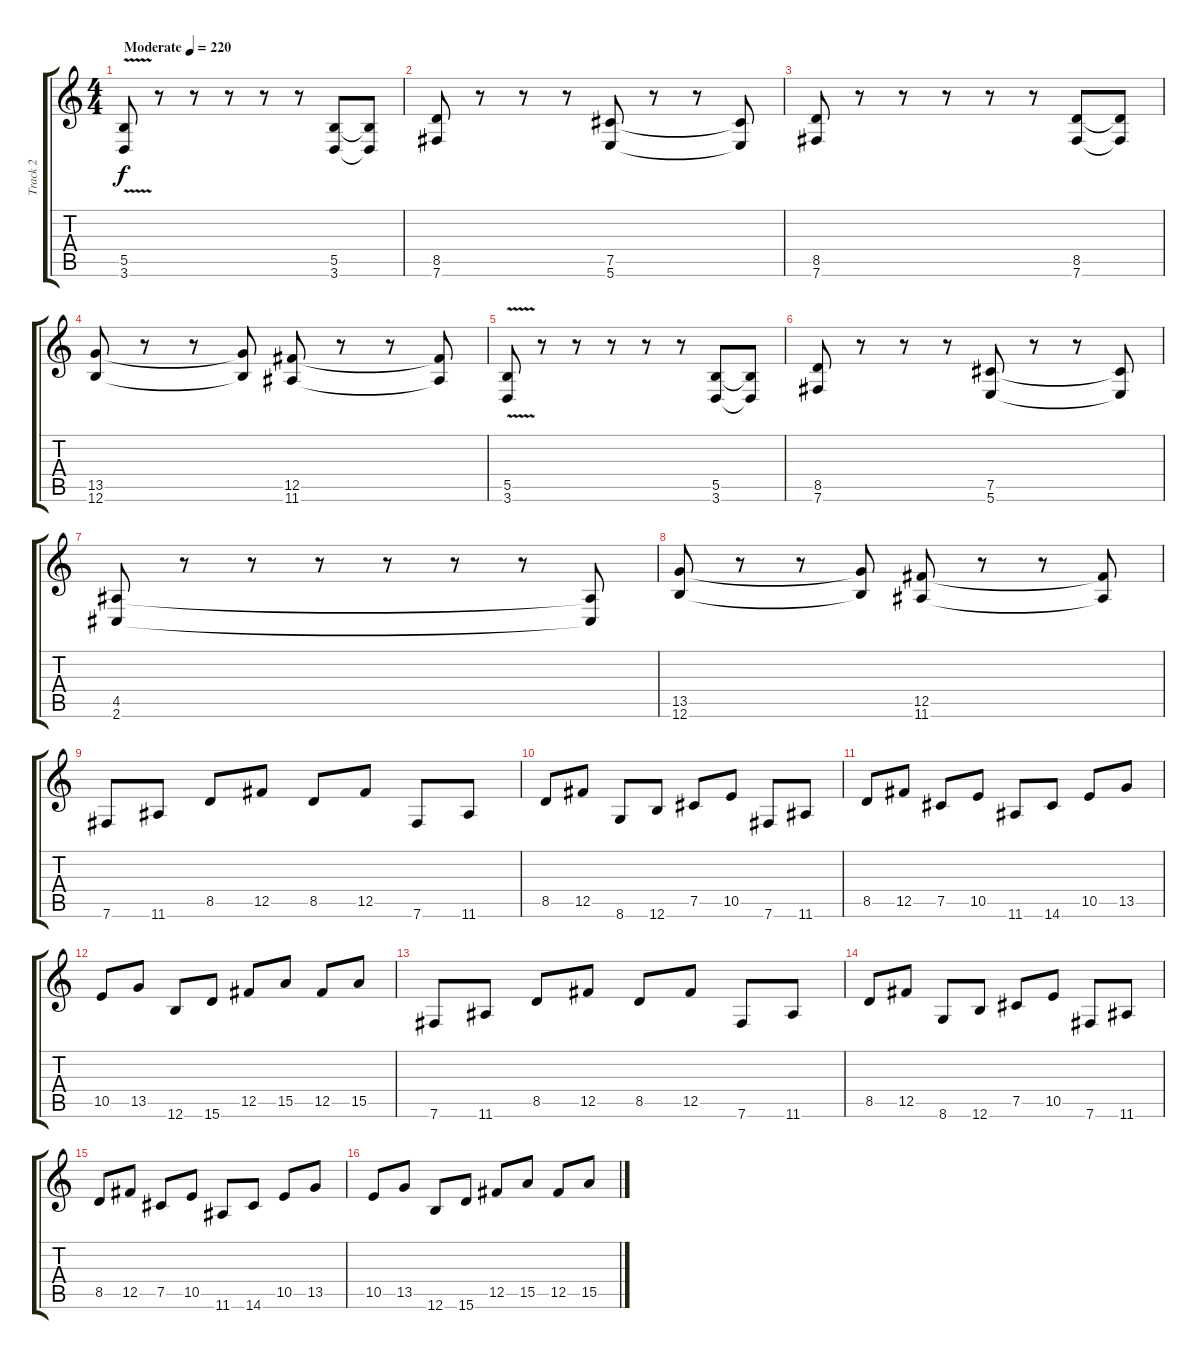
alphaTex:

\track ("Track 2" "Track 2") {instrument distortionguitar}
\staff {score tabs}
\tuning (Db4 Ab3 E3 B2 Gb2 B1) {hide}
\ts (4 4)
\tempo (220 "Moderate")
\clef g2
\ks c
(5.5 3.6{v}).8{dy f instrument distortionguitar} r.8 r.8 r.8 r.8 r.8 (5.5 3.6).8 (5.5{t} 3.6{t}).8 |
(8.5 7.6).8 r.8 r.8 r.8 (7.5 5.6).8 r.8 r.8 (7.5{t} 5.6{t}).8 |
(8.5 7.6).8 r.8 r.8 r.8 r.8 r.8 (8.5 7.6).8 (8.5{t} 7.6{t}).8 |
(13.5 12.6).8 r.8 r.8 (13.5{t} 12.6{t}).8 (12.5 11.6).8 r.8 r.8 (12.5{t} 11.6{t}).8 |
(5.5 3.6{v}).8 r.8 r.8 r.8 r.8 r.8 (5.5 3.6).8 (5.5{t} 3.6{t}).8 |
(8.5 7.6).8 r.8 r.8 r.8 (7.5 5.6).8 r.8 r.8 (7.5{t} 5.6{t}).8 |
(4.5 2.6).8 r.8 r.8 r.8 r.8 r.8 r.8 (4.5{t} 2.6{t}).8 |
(13.5 12.6).8 r.8 r.8 (13.5{t} 12.6{t}).8 (12.5 11.6).8 r.8 r.8 (12.5{t} 11.6{t}).8 |
7.6.8 11.6.8 8.5.8 12.5.8 8.5.8 12.5.8 7.6.8 11.6.8 |
8.5.8 12.5.8 8.6.8 12.6.8 7.5.8 10.5.8 7.6.8 11.6.8 |
8.5.8 12.5.8 7.5.8 10.5.8 11.6.8 14.6.8 10.5.8 13.5.8 |
10.5.8 13.5.8 12.6.8 15.6.8 12.5.8 15.5.8 12.5.8 15.5.8 |
7.6.8 11.6.8 8.5.8 12.5.8 8.5.8 12.5.8 7.6.8 11.6.8 |
8.5.8 12.5.8 8.6.8 12.6.8 7.5.8 10.5.8 7.6.8 11.6.8 |
8.5.8 12.5.8 7.5.8 10.5.8 11.6.8 14.6.8 10.5.8 13.5.8 |
10.5.8 13.5.8 12.6.8 15.6.8 12.5.8 15.5.8 12.5.8 15.5.8
